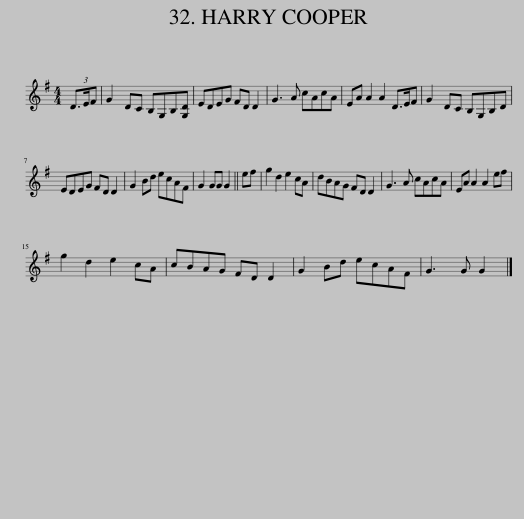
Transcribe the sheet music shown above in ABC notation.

X:1
L:1/8
M:4/4
I:linebreak $
K:G
V:1 treble
V:1
 (3D3/2E/F | G2 DC B,G,B,[G,D] | EDEG FD D2 | G3 A cAcA | EA A2 A2 D>EF | %5
 G2 DC B,G,B,D |$ EDEG FD D2 | G2 Bd ecAF | G2 GG G2 || ef | %10
 g2 d2 e2 cA | dBAG FD D2 | G3 A cAcA | EA A2 A2 ef |$ g2 d2 e2 cA | %15
 cBAG FD D2 | G2 Bd ecAF | G3 G G2 |] %18
